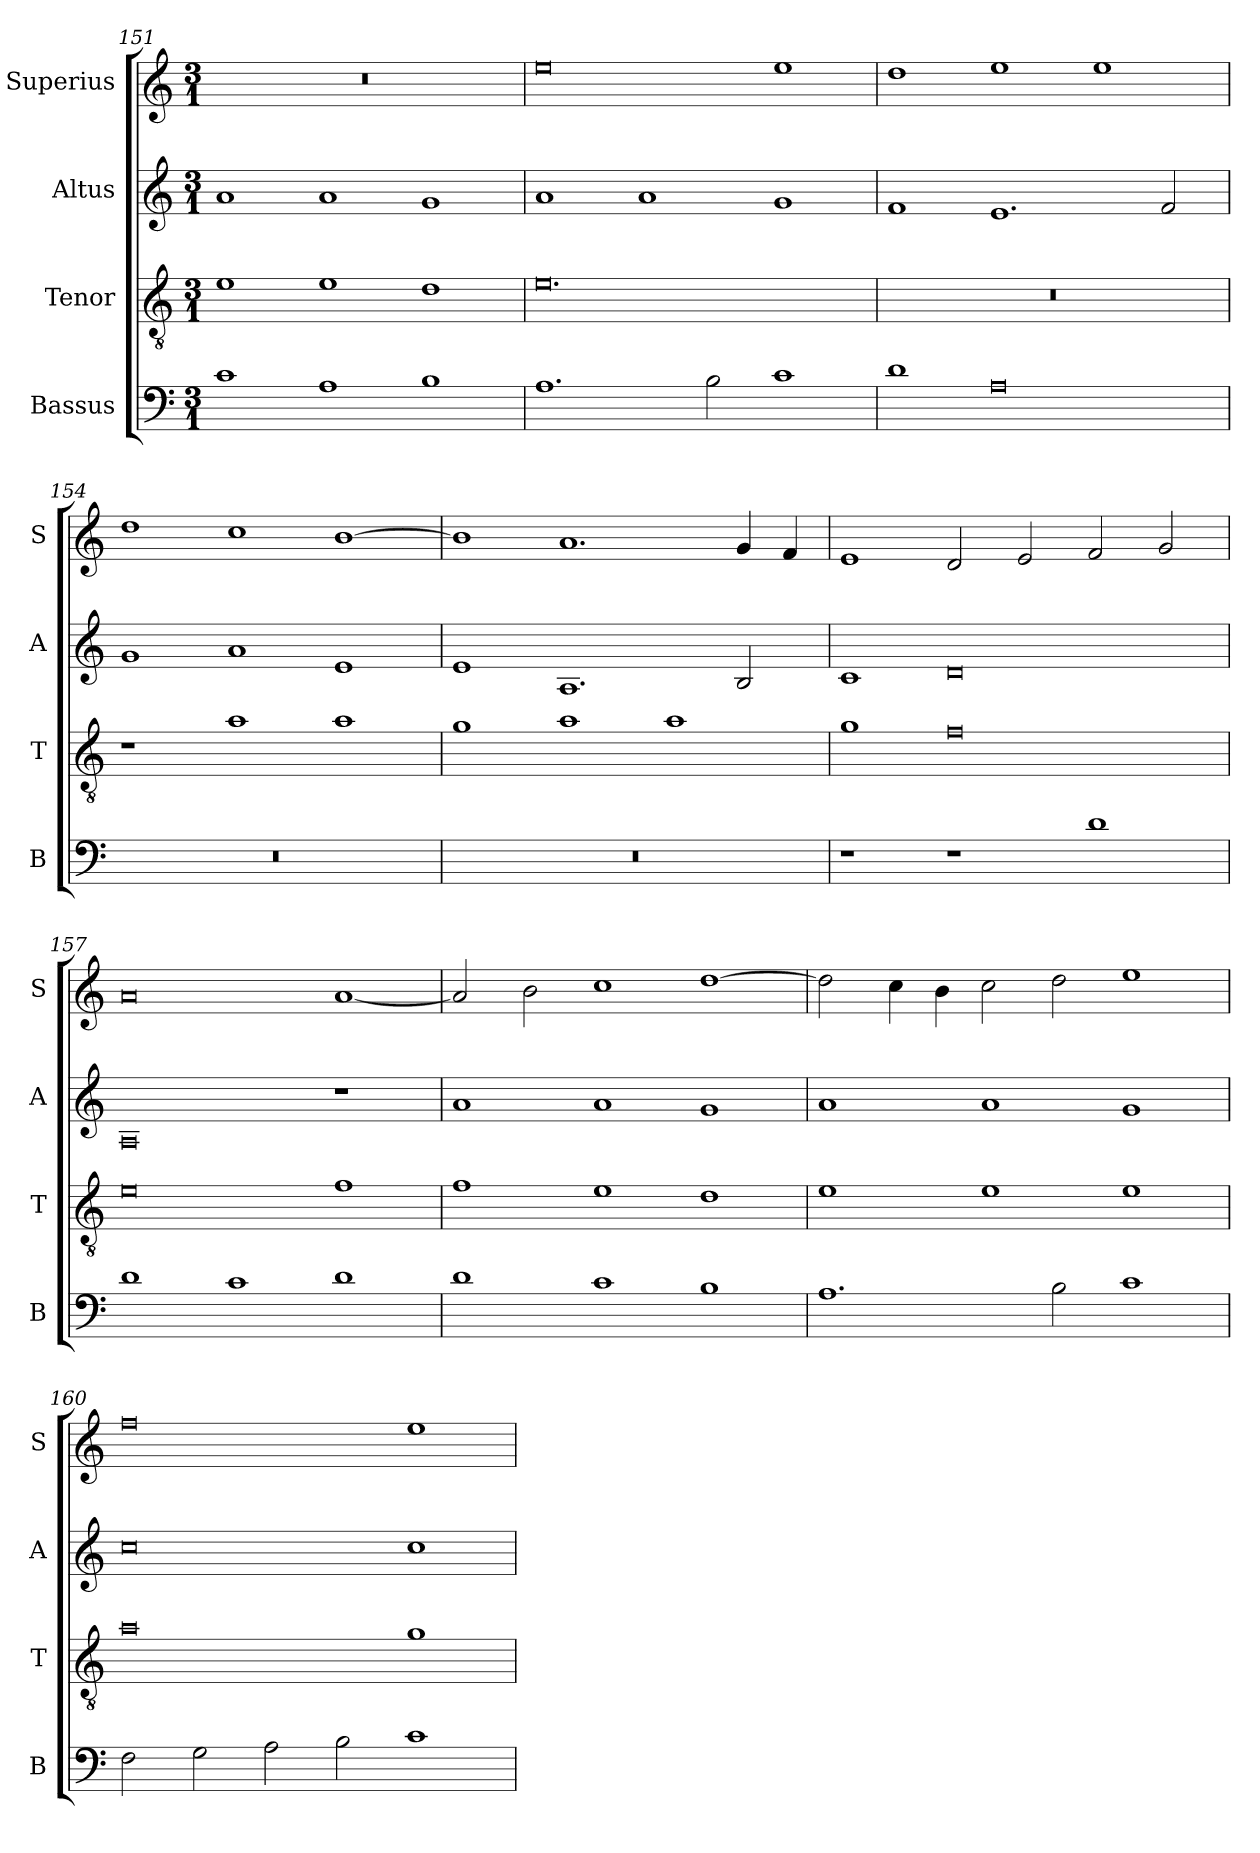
**kern	**kern	**kern	**kern
*part4	*part3	*part2	*part1
*staff4	*staff3	*staff2	*staff1
*I"Bassus	*I"Tenor	*I"Altus	*I"Superius
*I'B	*I'T	*I'A	*I'S
*clefF4	*clefGv2	*clefG2	*clefG2
*k[]	*k[]	*k[]	*k[]
*C:	*C:	*C:	*C:
*M3/1	*M3/1	*M3/1	*M3/1
=151	=151	=151	=151
1c	1e	1a	0.r
1A	1e	1a	.
1B	1d	1g	.
=152	=152	=152	=152
1.A	0.e	1a	0ee
.	.	1a	.
2B	.	.	.
1c	.	1g	1ee
=153	=153	=153	=153
1d	0.r	1f	1dd
0A	.	1.e	1ee
.	.	.	1ee
.	.	2f	.
=154	=154	=154	=154
0.r	1r	1g	1dd
.	1a	1a	1cc
.	1a	1e	[1b
=155	=155	=155	=155
0.r	1g	1e	1b]
.	1a	1.A	1.a
.	1a	.	.
.	.	2B	4g
.	.	.	4f
=156	=156	=156	=156
1r	1g	1c	1e
1r	0f	0d	2d
.	.	.	2e
1d	.	.	2f
.	.	.	2g
=157	=157	=157	=157
1d	0e	0A	0a
1c	.	.	.
1d	1f	1r	[1a
=158	=158	=158	=158
1d	1f	1a	2a]
.	.	.	2b
1c	1e	1a	1cc
1B	1d	1g	[1dd
=159	=159	=159	=159
1.A	1e	1a	2dd]
.	.	.	4cc
.	.	.	4b
.	1e	1a	2cc
2B	.	.	2dd
1c	1e	1g	1ee
=160	=160	=160	=160
2F	0a	0cc	0ff
2G	.	.	.
2A	.	.	.
2B	.	.	.
1c	1g	1cc	1ee
=	=	=	=
*-	*-	*-	*-
